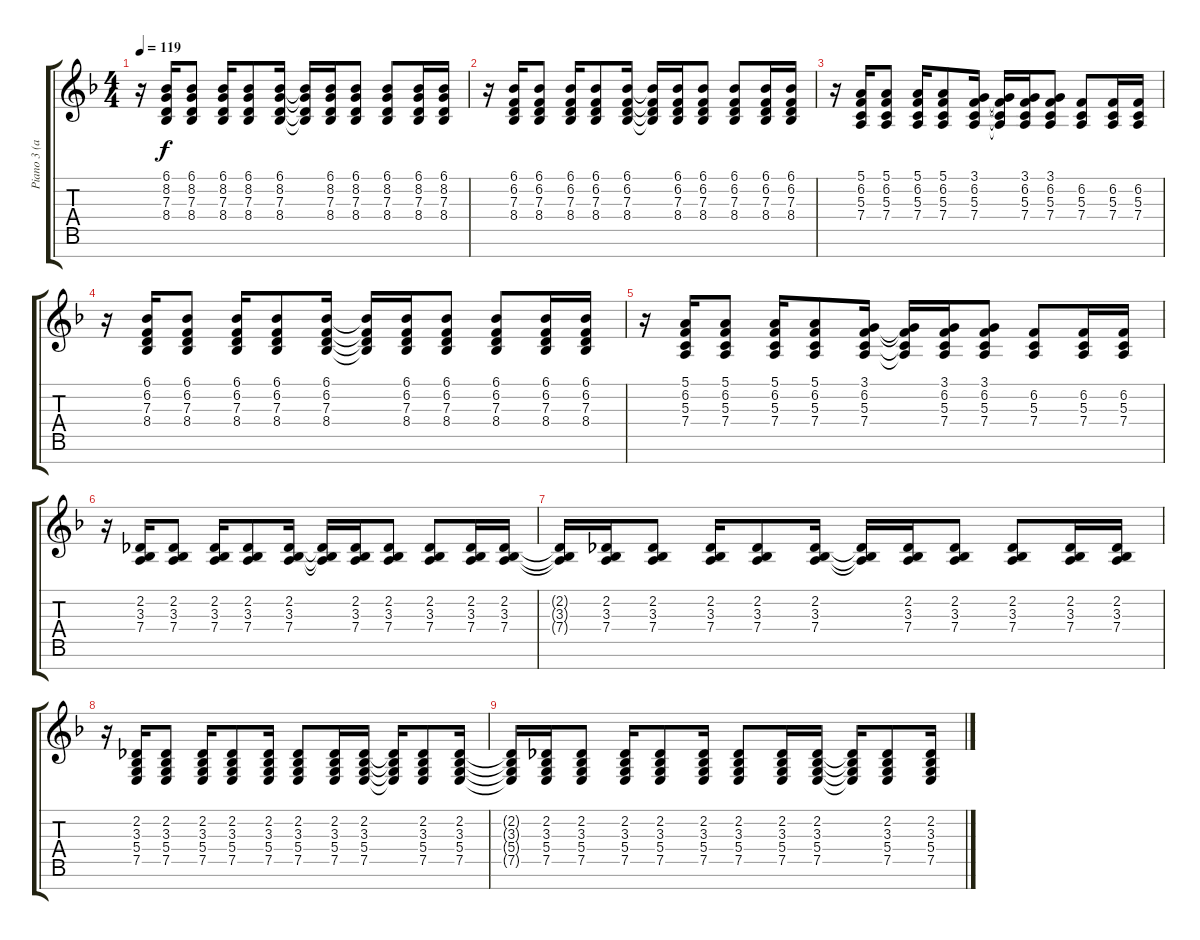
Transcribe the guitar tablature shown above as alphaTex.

\track ("Piano 3 (acous.) (RH)" "Piano 3 (a") {instrument brightacousticpiano}
\staff {score tabs}
\tuning (E4 B3 G3 D3 A2 E2 B1) {hide}
\ts (4 4)
\tempo 119
\clef g2
\ks dminor
r.16{dy f} (6.1 8.2 7.3 8.4).16 (6.1 8.2 7.3 8.4).8 (6.1 8.2 7.3 8.4).16 (6.1 8.2 7.3 8.4).8 (6.1 8.2 7.3 8.4).16 (6.1{t} 8.2{t} 7.3{t} 8.4{t}).16 (6.1 8.2 7.3 8.4).16 (6.1 8.2 7.3 8.4).8 (6.1 8.2 7.3 8.4).8 (6.1 8.2 7.3 8.4).16 (6.1 8.2 7.3 8.4).16 |
r.16 (6.1 6.2 7.3 8.4).16 (6.1 6.2 7.3 8.4).8 (6.1 6.2 7.3 8.4).16 (6.1 6.2 7.3 8.4).8 (6.1 6.2 7.3 8.4).16 (6.1{t} 6.2{t} 7.3{t} 8.4{t}).16 (6.1 6.2 7.3 8.4).16 (6.1 6.2 7.3 8.4).8 (6.1 6.2 7.3 8.4).8 (6.1 6.2 7.3 8.4).16 (6.1 6.2 7.3 8.4).16 |
r.16 (5.1 6.2 5.3 7.4).16 (5.1 6.2 5.3 7.4).8 (5.1 6.2 5.3 7.4).16 (5.1 6.2 5.3 7.4).8 (3.1 6.2 5.3 7.4).16 (3.1{t} 6.2{t} 5.3{t} 7.4{t}).16 (3.1 6.2 5.3 7.4).16 (3.1 6.2 5.3 7.4).8 (6.2 5.3 7.4).8 (6.2 5.3 7.4).16 (6.2 5.3 7.4).16 |
r.16 (6.1 6.2 7.3 8.4).16 (6.1 6.2 7.3 8.4).8 (6.1 6.2 7.3 8.4).16 (6.1 6.2 7.3 8.4).8 (6.1 6.2 7.3 8.4).16 (6.1{t} 6.2{t} 7.3{t} 8.4{t}).16 (6.1 6.2 7.3 8.4).16 (6.1 6.2 7.3 8.4).8 (6.1 6.2 7.3 8.4).8 (6.1 6.2 7.3 8.4).16 (6.1 6.2 7.3 8.4).16 |
r.16 (5.1 6.2 5.3 7.4).16 (5.1 6.2 5.3 7.4).8 (5.1 6.2 5.3 7.4).16 (5.1 6.2 5.3 7.4).8 (3.1 6.2 5.3 7.4).16 (3.1{t} 6.2{t} 5.3{t} 7.4{t}).16 (3.1 6.2 5.3 7.4).16 (3.1 6.2 5.3 7.4).8 (6.2 5.3 7.4).8 (6.2 5.3 7.4).16 (6.2 5.3 7.4).16 |
r.16 (2.2 3.3 7.4).16 (2.2 3.3 7.4).8 (2.2 3.3 7.4).16 (2.2 3.3 7.4).8 (2.2 3.3 7.4).16 (2.2{t} 3.3{t} 7.4{t}).16 (2.2 3.3 7.4).16 (2.2 3.3 7.4).8 (2.2 3.3 7.4).8 (2.2 3.3 7.4).16 (2.2 3.3 7.4).16 |
(2.2{t} 3.3{t} 7.4{t}).16 (2.2 3.3 7.4).16 (2.2 3.3 7.4).8 (2.2 3.3 7.4).16 (2.2 3.3 7.4).8 (2.2 3.3 7.4).16 (2.2{t} 3.3{t} 7.4{t}).16 (2.2 3.3 7.4).16 (2.2 3.3 7.4).8 (2.2 3.3 7.4).8 (2.2 3.3 7.4).16 (2.2 3.3 7.4).16 |
r.16 (2.2 3.3 5.4 7.5).16 (2.2 3.3 5.4 7.5).8 (2.2 3.3 5.4 7.5).16 (2.2 3.3 5.4 7.5).8 (2.2 3.3 5.4 7.5).16 (2.2 3.3 5.4 7.5).8 (2.2 3.3 5.4 7.5).16 (2.2 3.3 5.4 7.5).16 (2.2{t} 3.3{t} 5.4{t} 7.5{t}).16 (2.2 3.3 5.4 7.5).8 (2.2 3.3 5.4 7.5).16 |
(2.2{t} 3.3{t} 5.4{t} 7.5{t}).16 (2.2 3.3 5.4 7.5).16 (2.2 3.3 5.4 7.5).8 (2.2 3.3 5.4 7.5).16 (2.2 3.3 5.4 7.5).8 (2.2 3.3 5.4 7.5).16 (2.2 3.3 5.4 7.5).8 (2.2 3.3 5.4 7.5).16 (2.2 3.3 5.4 7.5).16 (2.2{t} 3.3{t} 5.4{t} 7.5{t}).16 (2.2 3.3 5.4 7.5).8 (2.2 3.3 5.4 7.5).16
